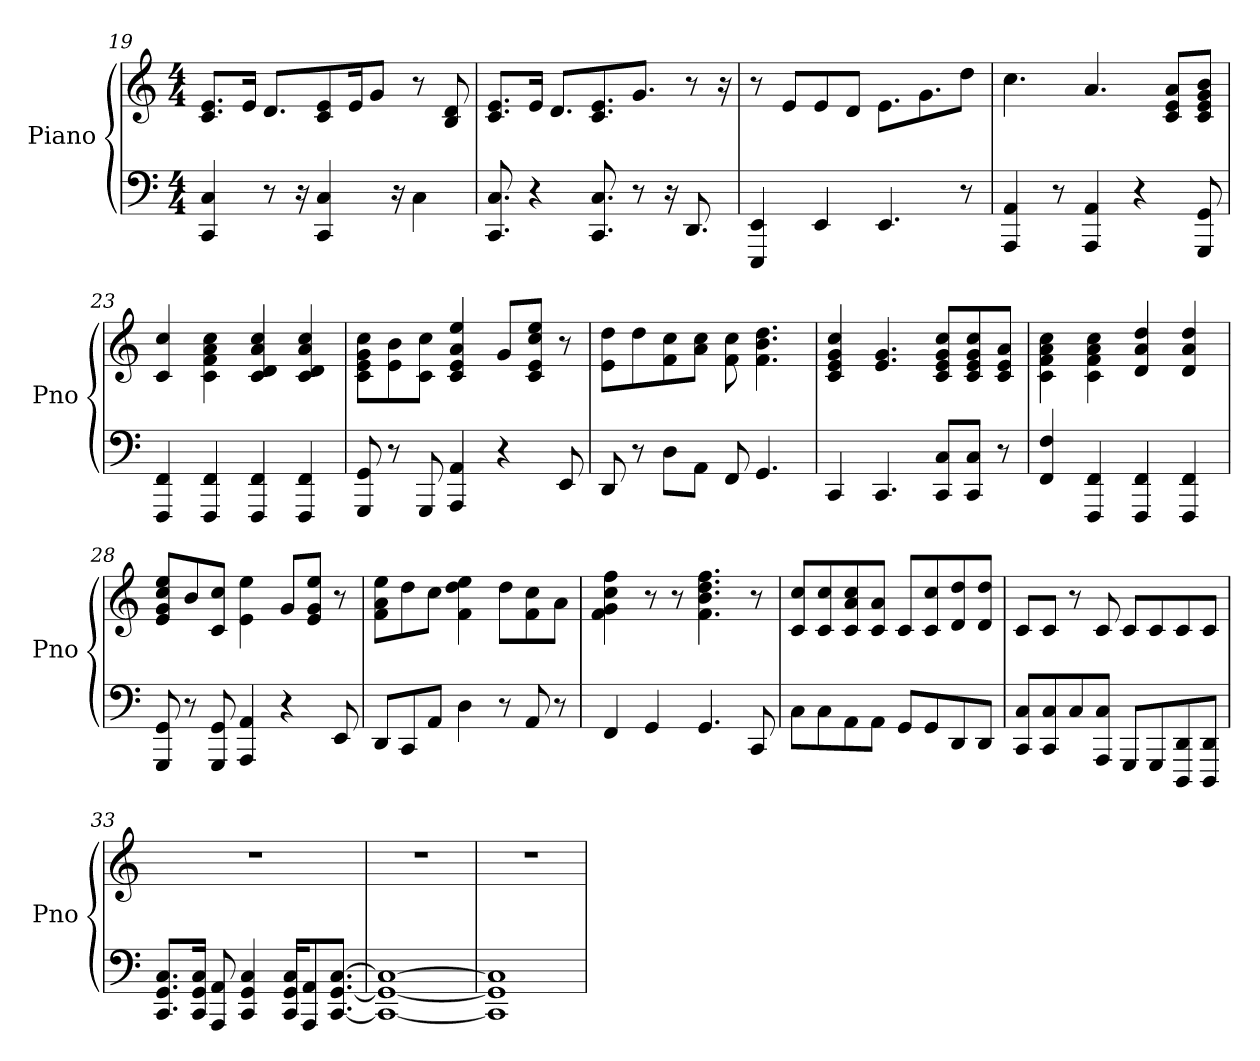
**kern	**kern
*part1	*part1
*staff2	*staff1
*I"Piano	*
*I'Pno	*
*clefF4	*clefG2
*k[]	*k[]
*M4/4	*M4/4
=19	=19
4CC/ 4C/	8.c/ 8.e/L
.	16e/Jk
8r	8.d/L
16r	.
4CC/ 4C/	8c/ 8e/
.	16e/K
.	8g/J
16r	.
4C\	8r
.	8B/ 8d/
=20	=20
8.CC/ 8.C/	8.c/ 8.e/L
4r	16e/Jk
.	8.d/L
8.CC/ 8.C/	8.c/ 8.e/
8r	8.g/J
16r	.
8.DD/	8r
.	16r
!!LO:LB:g=z
=21	=21
4EEE/ 4EE/	8r
.	8e/L
4EE/	8e/
.	8d/J
4.EE/	8.e\L
.	8.g\
8r	8dd\J
=22	=22
4AAA/ 4AA/	4.cc\
8r	.
4AAA/ 4AA/	4.a/
4r	.
.	8c/ 8e/ 8a/L
8GGG/ 8GG/	8c/ 8e/ 8g/ 8b/J
=23	=23
4FFF/ 4FF/	4c/ 4cc/
4FFF/ 4FF/	4c\ 4f\ 4a\ 4cc\
4FFF/ 4FF/	4c/ 4d/ 4a/ 4cc/
4FFF/ 4FF/	4c/ 4d/ 4a/ 4cc/
=24	=24
8GGG/ 8GG/	8c\ 8e\ 8g\ 8cc\L
8r	8e\ 8b\
8GGG/	8c\ 8cc\J
4AAA/ 4AA/	4c/ 4e/ 4a/ 4ee/
4r	8g/L
.	8c/ 8e/ 8cc/ 8ee/J
8EE/	8r
!!LO:LB:g=z
=25	=25
8DD/	8e\ 8dd\L
8r	8dd\
8D\L	8f\ 8cc\
8AA\J	8a\ 8cc\J
8FF/	8f\ 8cc\
4.GG/	4.f\ 4.b\ 4.dd\
=26	=26
4CC/	4c/ 4e/ 4g/ 4cc/
4.CC/	4.e/ 4.g/
8CC/ 8C/L	8c/ 8e/ 8g/ 8cc/L
8CC/ 8C/J	8c/ 8e/ 8g/ 8cc/
8r	8c/ 8e/ 8a/J
=27	=27
4FF/ 4F/	4c\ 4f\ 4a\ 4cc\
4FFF/ 4FF/	4c\ 4f\ 4a\ 4cc\
4FFF/ 4FF/	4d/ 4a/ 4dd/
4FFF/ 4FF/	4d/ 4a/ 4dd/
=28	=28
8GGG/ 8GG/	8e/ 8g/ 8cc/ 8ee/L
8r	8b/
8GGG/ 8GG/	8c/ 8cc/J
4AAA/ 4AA/	4e\ 4ee\
4r	8g/L
.	8e/ 8g/ 8ee/J
8EE/	8r
!!LO:LB:g=z
=29	=29
8DD/L	8f\ 8a\ 8ee\L
8CC/	8dd\
8AA/J	8cc\J
4D\	4f\ 4dd\ 4ee\
8r	8dd\L
8AA/	8f\ 8cc\
8r	8a\J
=30	=30
4FF/	4f\ 4g\ 4cc\ 4ff\
4GG/	8r
.	8r
4.GG/	4.f\ 4.b\ 4.dd\ 4.ff\
8CC/	8r
=31	=31
8C\L	8c/ 8cc/L
8C\	8c/ 8cc/
8AA\	8c/ 8a/ 8cc/
8AA\J	8c/ 8a/J
8GG/L	8c/L
8GG/	8c/ 8cc/
8DD/	8d/ 8dd/
8DD/J	8d/ 8dd/J
!!LO:LB:g=z
=32	=32
8CC/ 8C/L	8c/L
8CC/ 8C/	8c/J
8C/	8r
8AAA/ 8C/J	8c/
8GGG/L	8c/L
8GGG/	8c/
8DDD/ 8DD/	8c/
8DDD/ 8DD/J	8c/J
=33	=33
8.CC/ 8.GG/ 8.C/L	1r
16CC/ 16GG/ 16C/Jk	.
8AAA/ 8AA/	.
4CC/ 4GG/ 4C/	.
16CC/ 16GG/ 16C/KL	.
8AAA/ 8AA/	.
[8.CC/ [8.GG/ [8.C/J	.
=34	=34
1CC_ 1GG_ 1C_	1r
=35	=35
1CC] 1GG] 1C]	1r
=	=
*-	*-
